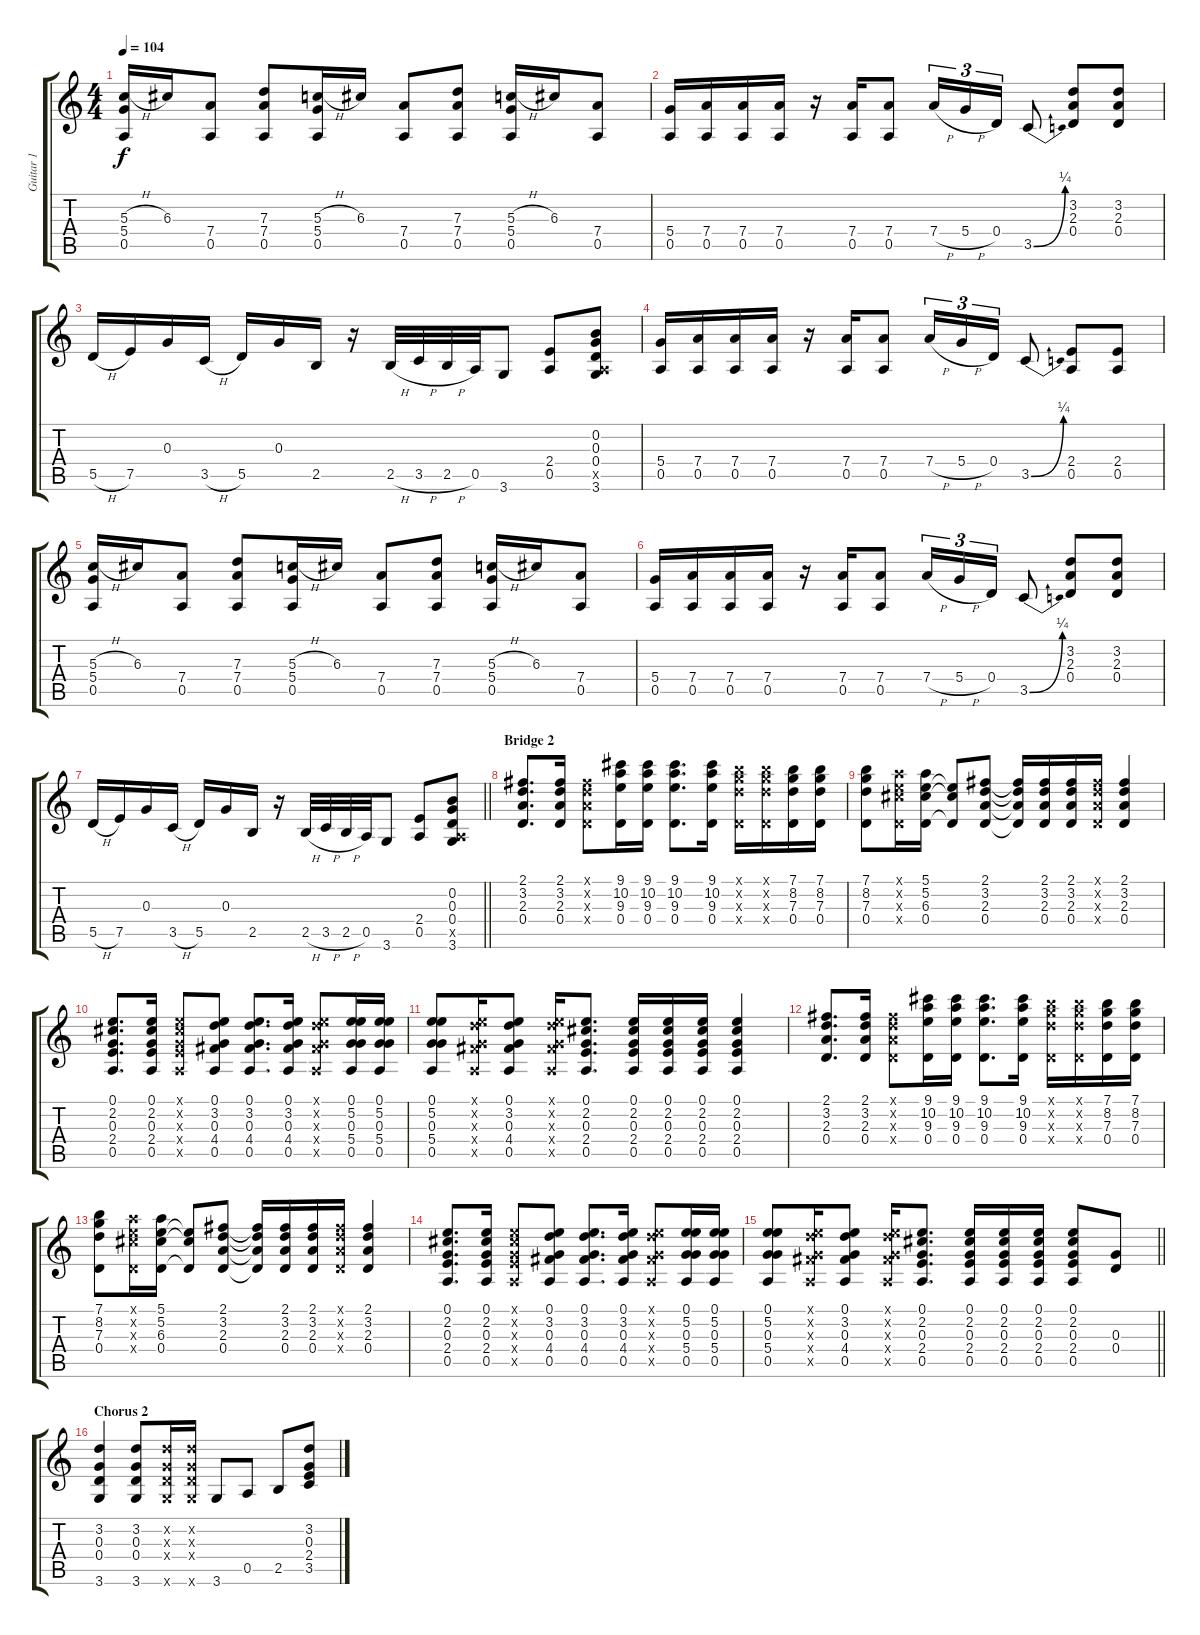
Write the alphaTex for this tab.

\track ("Guitar 1" "Guitar 1") {instrument acousticguitarsteel}
\staff {score tabs}
\tuning (E4 B3 G3 D3 A2 E2) {hide}
\ts (4 4)
\tempo 104
\clef g2
\ks c
(5.3{h} 5.4 0.5).16{dy f} 6.3.16 (7.4 0.5).8 (7.3 7.4 0.5).8 (5.3{h} 5.4 0.5).16 6.3.16 (7.4 0.5).8 (7.3 7.4 0.5).8 (5.3{h} 5.4 0.5).16 6.3.16 (7.4 0.5).8 |
(5.4 0.5).16 (7.4 0.5).16 (7.4 0.5).16 (7.4 0.5).16 r.16 (7.4 0.5).16 (7.4 0.5).8 7.4{h}.16{tu (3 2)} 5.4{h}.16{tu (3 2)} 0.4.16{tu (3 2)} 3.5{be (bend 0 0 60 1)}.8 (3.2 2.3 0.4).8 (3.2 2.3 0.4).8 |
5.5{h}.16 7.5.16 0.3.16 3.5{h}.16 5.5.16 0.3.16 2.5.16 r.16 2.5{h}.32 3.5{h}.32 2.5{h}.32 0.5.32 3.6.8 (2.4 0.5).8 (0.2 0.3 0.4 0.5{x} 3.6).8 |
(5.4 0.5).16 (7.4 0.5).16 (7.4 0.5).16 (7.4 0.5).16 r.16 (7.4 0.5).16 (7.4 0.5).8 7.4{h}.16{tu (3 2)} 5.4{h}.16{tu (3 2)} 0.4.16{tu (3 2)} 3.5{be (bend 0 0 60 1)}.8 (2.4 0.5).8 (2.4 0.5).8 |
(5.3{h} 5.4 0.5).16 6.3.16 (7.4 0.5).8 (7.3 7.4 0.5).8 (5.3{h} 5.4 0.5).16 6.3.16 (7.4 0.5).8 (7.3 7.4 0.5).8 (5.3{h} 5.4 0.5).16 6.3.16 (7.4 0.5).8 |
(5.4 0.5).16 (7.4 0.5).16 (7.4 0.5).16 (7.4 0.5).16 r.16 (7.4 0.5).16 (7.4 0.5).8 7.4{h}.16{tu (3 2)} 5.4{h}.16{tu (3 2)} 0.4.16{tu (3 2)} 3.5{be (bend 0 0 60 1)}.8 (3.2 2.3 0.4).8 (3.2 2.3 0.4).8 |
\barLineRight lightlight
5.5{h}.16 7.5.16 0.3.16 3.5{h}.16 5.5.16 0.3.16 2.5.16 r.16 2.5{h}.32 3.5{h}.32 2.5{h}.32 0.5.32 3.6.8 (2.4 0.5).8 (0.2 0.3 0.4 0.5{x} 3.6).8 |
\section ("" "Bridge 2")
(2.1 3.2 2.3 0.4).8{d} (2.1 3.2 2.3 0.4).16 (2.1{x} 3.2{x} 2.3{x} 0.4{x}).8 (9.1 10.2 9.3 0.4).16 (9.1 10.2 9.3 0.4).16 (9.1 10.2 9.3 0.4).8{d} (9.1 10.2 9.3 0.4).16 (7.1{x} 8.2{x} 7.3{x} 0.4{x}).16 (7.1{x} 8.2{x} 7.3{x} 0.4{x}).16 (7.1 8.2 7.3 0.4).16 (7.1 8.2 7.3 0.4).16 |
(7.1 8.2 7.3 0.4).8 (5.1{x} 5.2{x} 6.3{x} 0.4{x}).16 (5.1 5.2 6.3 0.4).16 (5.2{t} 6.3{t} 0.4{t}).8 (2.1 3.2 2.3 0.4).8 (2.1{t} 3.2{t} 2.3{t} 0.4{t}).16 (2.1 3.2 2.3 0.4).16 (2.1 3.2 2.3 0.4).16 (2.1{x} 3.2{x} 2.3{x} 0.4{x}).16 (2.1 3.2 2.3 0.4).4 |
(0.1 2.2 0.3 2.4 0.5).8{d} (0.1 2.2 0.3 2.4 0.5).16 (0.1{x} 2.2{x} 0.3{x} 2.4{x} 0.5{x}).8 (0.1 3.2 0.3 4.4 0.5).8 (0.1 3.2 0.3 4.4 0.5).8{d} (0.1 3.2 0.3 4.4 0.5).16 (0.1{x} 3.2{x} 0.3{x} 4.4{x} 0.5{x}).8 (0.1 5.2 0.3 5.4 0.5).16 (0.1 5.2 0.3 5.4 0.5).16 |
(0.1 5.2 0.3 5.4 0.5).8 (0.1{x} 3.2{x} 0.3{x} 4.4{x} 0.5{x}).16 (0.1 3.2 0.3 4.4 0.5).8 (0.1{x} 3.2{x} 0.3{x} 4.4{x} 0.5{x}).16 (0.1 2.2 0.3 2.4 0.5).8{d} (0.1 2.2 0.3 2.4 0.5).16 (0.1 2.2 0.3 2.4 0.5).16 (0.1 2.2 0.3 2.4 0.5).16 (0.1 2.2 0.3 2.4 0.5).4 |
(2.1 3.2 2.3 0.4).8{d} (2.1 3.2 2.3 0.4).16 (2.1{x} 3.2{x} 2.3{x} 0.4{x}).8 (9.1 10.2 9.3 0.4).16 (9.1 10.2 9.3 0.4).16 (9.1 10.2 9.3 0.4).8{d} (9.1 10.2 9.3 0.4).16 (7.1{x} 8.2{x} 7.3{x} 0.4{x}).16 (7.1{x} 8.2{x} 7.3{x} 0.4{x}).16 (7.1 8.2 7.3 0.4).16 (7.1 8.2 7.3 0.4).16 |
(7.1 8.2 7.3 0.4).8 (5.1{x} 5.2{x} 6.3{x} 0.4{x}).16 (5.1 5.2 6.3 0.4).16 (5.2{t} 6.3{t} 0.4{t}).8 (2.1 3.2 2.3 0.4).8 (2.1{t} 3.2{t} 2.3{t} 0.4{t}).16 (2.1 3.2 2.3 0.4).16 (2.1 3.2 2.3 0.4).16 (2.1{x} 3.2{x} 2.3{x} 0.4{x}).16 (2.1 3.2 2.3 0.4).4 |
(0.1 2.2 0.3 2.4 0.5).8{d} (0.1 2.2 0.3 2.4 0.5).16 (0.1{x} 2.2{x} 0.3{x} 2.4{x} 0.5{x}).8 (0.1 3.2 0.3 4.4 0.5).8 (0.1 3.2 0.3 4.4 0.5).8{d} (0.1 3.2 0.3 4.4 0.5).16 (0.1{x} 3.2{x} 0.3{x} 4.4{x} 0.5{x}).8 (0.1 5.2 0.3 5.4 0.5).16 (0.1 5.2 0.3 5.4 0.5).16 |
\barLineRight lightlight
(0.1 5.2 0.3 5.4 0.5).8 (0.1{x} 3.2{x} 0.3{x} 4.4{x} 0.5{x}).16 (0.1 3.2 0.3 4.4 0.5).8 (0.1{x} 3.2{x} 0.3{x} 4.4{x} 0.5{x}).16 (0.1 2.2 0.3 2.4 0.5).8{d} (0.1 2.2 0.3 2.4 0.5).16 (0.1 2.2 0.3 2.4 0.5).16 (0.1 2.2 0.3 2.4 0.5).16 (0.1 2.2 0.3 2.4 0.5).8 (0.3 0.4).8 |
\section ("" "Chorus 2")
(3.2 0.3 0.4 3.6).4 (3.2 0.3 0.4 3.6).8 (3.2{x} 0.3{x} 0.4{x} 3.6{x}).16 (3.2{x} 0.3{x} 0.4{x} 3.6{x}).16 3.6.8 0.5.8 2.5.8 (3.2 0.3 2.4 3.5).8
